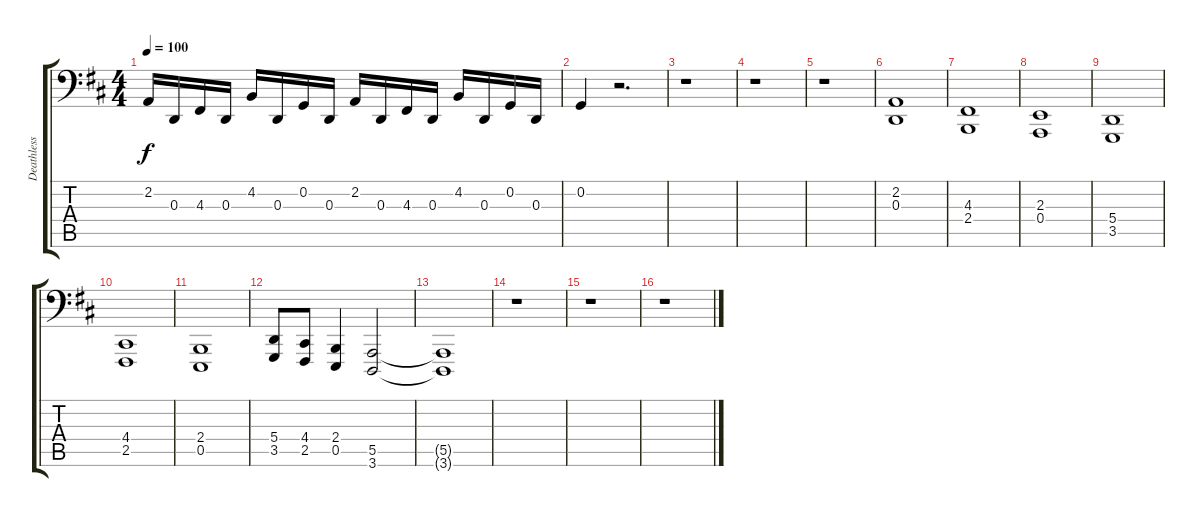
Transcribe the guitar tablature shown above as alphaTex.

\track ("Deathless Horsie (Keyboards - low)" "Deathless ") {instrument synthbrass2}
\staff {score tabs}
\tuning (C3 G2 D2 A1 E1 B0) {hide}
\ts (4 4)
\tempo 100
\clef f4
\ks d
2.2.16{dy f} 0.3.16 4.3.16 0.3.16 4.2.16 0.3.16 0.2.16 0.3.16 2.2.16 0.3.16 4.3.16 0.3.16 4.2.16 0.3.16 0.2.16 0.3.16 |
0.2.4 r.2{d} |
r.1 |
r.1 |
r.1 |
(2.2 0.3).1 |
(4.3 2.4).1 |
(2.3 0.4).1 |
(5.4 3.5).1 |
(4.4 2.5).1 |
(2.4 0.5).1 |
(5.4 3.5).8 (4.4 2.5).8 (2.4 0.5).4 (5.5 3.6).2 |
(5.5{t} 3.6{t}).1 |
r.1 |
r.1 |
r.1
